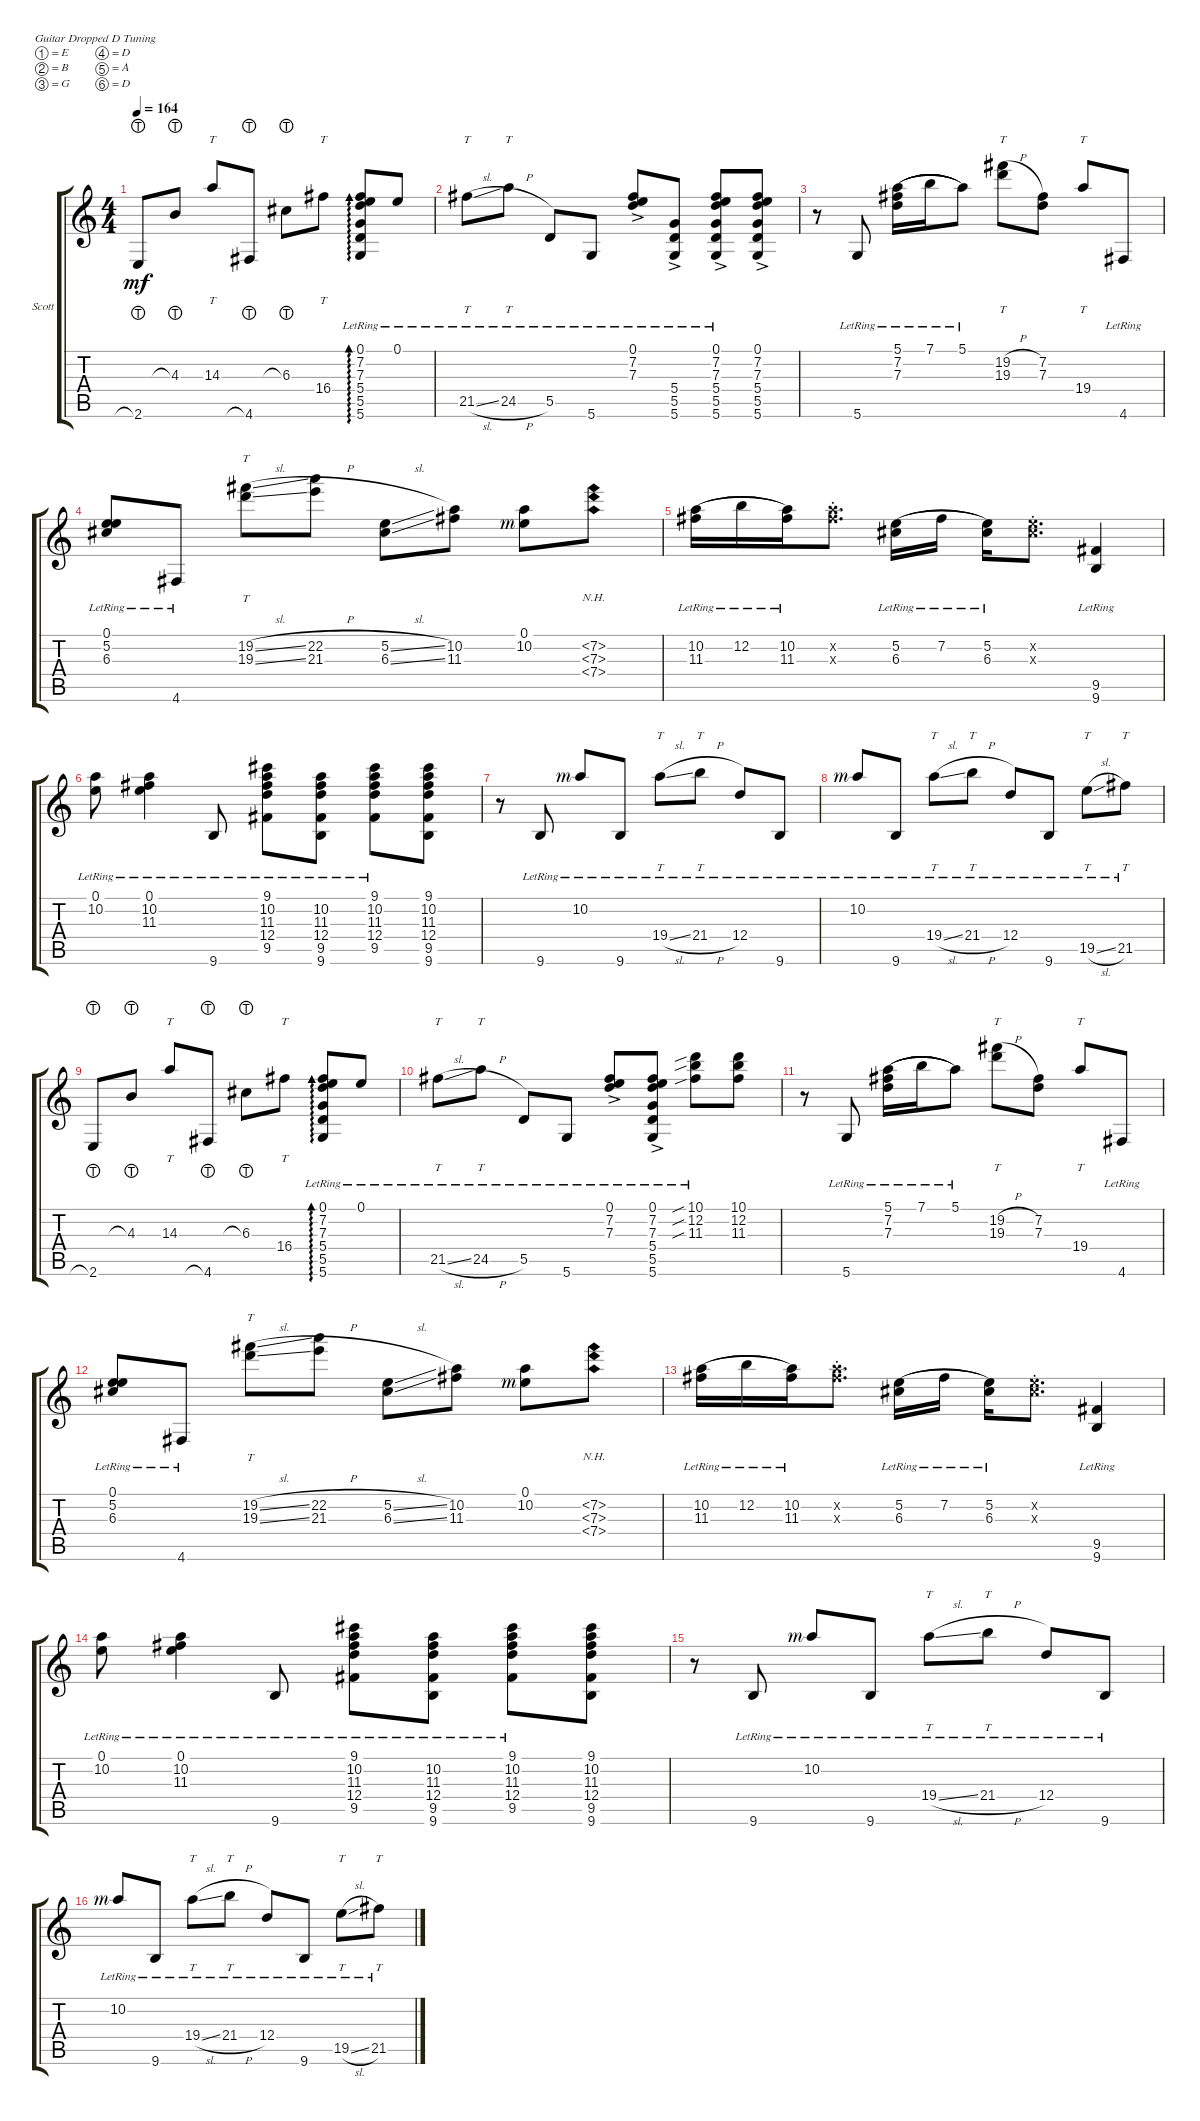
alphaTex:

\defaultSystemsLayout 4
\bracketExtendMode groupsimilarinstruments
\firstSystemTrackNameOrientation horizontal
\otherSystemsTrackNameOrientation horizontal
\track ("Scott" "Scott") {instrument electricguitarclean}
\staff {score tabs}
\tuning (E4 B3 G3 D3 A2 D2)
\ts (4 4)
\scale
0.527977
\tempo 164
\accidentals auto
\clef g2
\ottava regular
\simile none
\ks c
2.6{lht}.8{dy mf} 4.3{lht}.8 14.3.8{tt} 4.6{lht}.8 6.3{lht}.8 16.4.8{tt} (5.6{lr} 5.5{lr} 5.4{lr} 7.3{lr} 7.2{lr} 0.1{lr}).8{ad 0} 0.1{lr}.8 |
\scale
0.471918 21.5{sl lr}.8{tt} 24.5{h lr}.8{tt} 5.5{lr}.8 5.6{lr}.8 (7.3{ac lr} 7.2{ac lr} 0.1{ac lr}).8 (5.6{ac lr} 5.5{ac lr} 5.4{ac lr}).8 (5.6{ac lr} 5.5{ac lr} 5.4{ac lr} 7.3{ac lr} 7.2{ac lr} 0.1{ac lr}).8 (5.6{ac} 5.5{ac} 5.4{ac} 7.3{ac} 7.2{ac} 0.1{ac}).8 |
r.8 5.6{lr}.8 (7.3{lr} 7.2{lr} 5.1{lr}).16{legatoorigin} 7.1{lr}.16{legatoorigin} 5.1{lr}.8 (19.3{h} 19.2{h}).8{tt} (7.3 7.2).8 19.4.8{tt} 4.6{lr}.8 |
(0.1{lr} 5.2{lr} 6.3{lr}).8 4.6{lr}.8 (19.3{sl} 19.2{sl}).8{tt} (22.2{h} 21.3{h}).8 (6.3{sl} 5.2{sl}).8 (11.3 10.2).8 (0.1{rf 3} 10.2).8 (7.2{nh} 7.3{nh} 7.4{nh}).8 |
(10.2{lr} 11.3{lr}).16{legatoorigin} 12.2{lr}.16{legatoorigin} (10.2{lr} 11.3{lr}).16 (10.2{st x} 11.3{x}).8{d} (5.2{lr} 6.3{lr}).16{legatoorigin} 7.2{lr}.16{legatoorigin} (5.2{lr} 6.3{lr}).16 (5.2{x} 6.3{st x}).8{d} (9.6{lr} 9.5{lr}).4 |
(10.2{lr} 0.1{lr}).8 (10.2{lr} 11.3{lr} 0.1{lr}).4 9.6{lr}.8 (9.5{lr} 12.4{lr} 11.3{lr} 10.2{lr} 9.1{lr}).8 (9.6{lr} 9.5{lr} 12.4{lr} 11.3{lr} 10.2{lr}).8 (9.5{lr} 12.4{lr} 11.3{lr} 10.2{lr} 9.1{lr}).8 (9.6 9.5 12.4 11.3 10.2 9.1).8 |
r.8 9.6{lr}.8 10.2{lr rf 3}.8 9.6{lr}.8 19.4{sl lr}.8{tt} 21.4{h lr}.8{tt} 12.4{lr}.8 9.6{lr}.8 |
10.2{lr rf 3}.8 9.6{lr}.8 19.4{sl lr}.8{tt} 21.4{h lr}.8{tt} 12.4{lr}.8 9.6{lr}.8 19.5{sl lr}.8{tt} 21.5{lr}.8{tt} |
\scale
0.492224 2.6{lht}.8 4.3{lht}.8 14.3.8{tt} 4.6{lht}.8 6.3{lht}.8 16.4.8{tt} (5.6{lr} 5.5{lr} 5.4{lr} 7.3{lr} 7.2{lr} 0.1{lr}).8{ad 0} 0.1{lr}.8 |
\scale
0.507738 21.5{sl lr}.8{tt} 24.5{h lr}.8{tt} 5.5{lr}.8 5.6{lr}.8 (7.3{ac lr} 7.2{ac lr} 0.1{ac lr}).8 (5.6{ac lr} 5.5{ac lr} 5.4{ac lr} 7.3{ac lr} 7.2{ac lr} 0.1{ac lr}).8 (11.3{sib lr} 12.2{sib lr} 10.1{sib lr}).8 (11.3 12.2 10.1).8 |
\scale
0.489114 r.8 5.6{lr}.8 (7.3{lr} 7.2{lr} 5.1{lr}).16{legatoorigin} 7.1{lr}.16{legatoorigin} 5.1{lr}.8 (19.3{h} 19.2{h}).8{tt} (7.3 7.2).8 19.4.8{tt} 4.6{lr}.8 |
\scale
0.51068 (0.1{lr} 5.2{lr} 6.3{lr}).8 4.6{lr}.8 (19.3{sl} 19.2{sl}).8{tt} (22.2{h} 21.3{h}).8 (6.3{sl} 5.2{sl}).8 (11.3 10.2).8 (0.1{rf 3} 10.2).8 (7.2{nh} 7.3{nh} 7.4{nh}).8 |
(10.2{lr} 11.3{lr}).16{legatoorigin} 12.2{lr}.16{legatoorigin} (10.2{lr} 11.3{lr}).16 (10.2{st x} 11.3{x}).8{d} (5.2{lr} 6.3{lr}).16{legatoorigin} 7.2{lr}.16{legatoorigin} (5.2{lr} 6.3{lr}).16 (5.2{x} 6.3{st x}).8{d} (9.6{lr} 9.5{lr}).4 |
(10.2{lr} 0.1{lr}).8 (10.2{lr} 11.3{lr} 0.1{lr}).4 9.6{lr}.8 (9.5{lr} 12.4{lr} 11.3{lr} 10.2{lr} 9.1{lr}).8 (9.6{lr} 9.5{lr} 12.4{lr} 11.3{lr} 10.2{lr}).8 (9.5{lr} 12.4{lr} 11.3{lr} 10.2{lr} 9.1{lr}).8 (9.6 9.5 12.4 11.3 10.2 9.1).8 |
r.8 9.6{lr}.8 10.2{lr rf 3}.8 9.6{lr}.8 19.4{sl lr}.8{tt} 21.4{h lr}.8{tt} 12.4{lr}.8 9.6{lr}.8 |
10.2{lr rf 3}.8 9.6{lr}.8 19.4{sl lr}.8{tt} 21.4{h lr}.8{tt} 12.4{lr}.8 9.6{lr}.8 19.5{sl lr}.8{tt} 21.5{lr}.8{tt}
